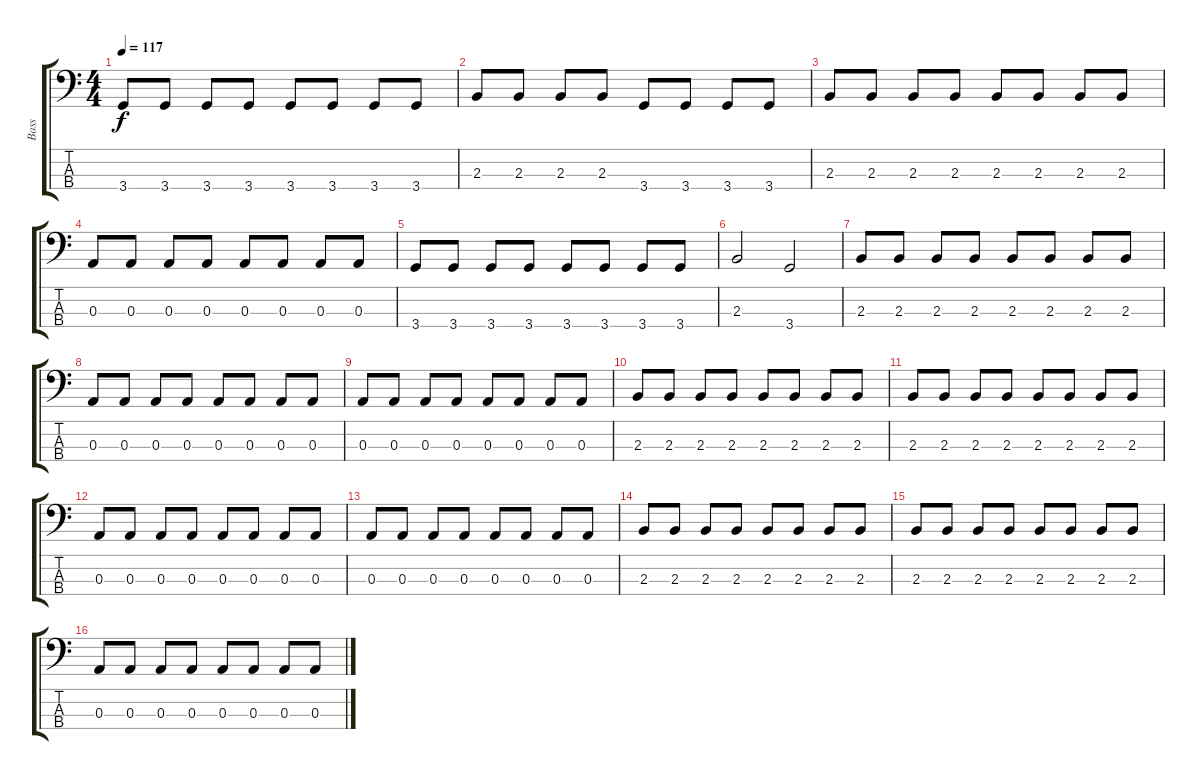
\track ("Bass" "Bass") {instrument electricbassfinger}
\staff {score tabs}
\tuning (G2 D2 A1 E1) {hide}
\ts (4 4)
\tempo 117
\clef f4
\ks c
3.4.8{dy f} 3.4.8 3.4.8 3.4.8 3.4.8 3.4.8 3.4.8 3.4.8 |
2.3.8 2.3.8 2.3.8 2.3.8 3.4.8 3.4.8 3.4.8 3.4.8 |
2.3.8 2.3.8 2.3.8 2.3.8 2.3.8 2.3.8 2.3.8 2.3.8 |
0.3.8 0.3.8 0.3.8 0.3.8 0.3.8 0.3.8 0.3.8 0.3.8 |
3.4.8 3.4.8 3.4.8 3.4.8 3.4.8 3.4.8 3.4.8 3.4.8 |
2.3.2 3.4.2 |
2.3.8 2.3.8 2.3.8 2.3.8 2.3.8 2.3.8 2.3.8 2.3.8 |
0.3.8 0.3.8 0.3.8 0.3.8 0.3.8 0.3.8 0.3.8 0.3.8 |
0.3.8 0.3.8 0.3.8 0.3.8 0.3.8 0.3.8 0.3.8 0.3.8 |
2.3.8 2.3.8 2.3.8 2.3.8 2.3.8 2.3.8 2.3.8 2.3.8 |
2.3.8 2.3.8 2.3.8 2.3.8 2.3.8 2.3.8 2.3.8 2.3.8 |
0.3.8 0.3.8 0.3.8 0.3.8 0.3.8 0.3.8 0.3.8 0.3.8 |
0.3.8 0.3.8 0.3.8 0.3.8 0.3.8 0.3.8 0.3.8 0.3.8 |
2.3.8 2.3.8 2.3.8 2.3.8 2.3.8 2.3.8 2.3.8 2.3.8 |
2.3.8 2.3.8 2.3.8 2.3.8 2.3.8 2.3.8 2.3.8 2.3.8 |
0.3.8 0.3.8 0.3.8 0.3.8 0.3.8 0.3.8 0.3.8 0.3.8
